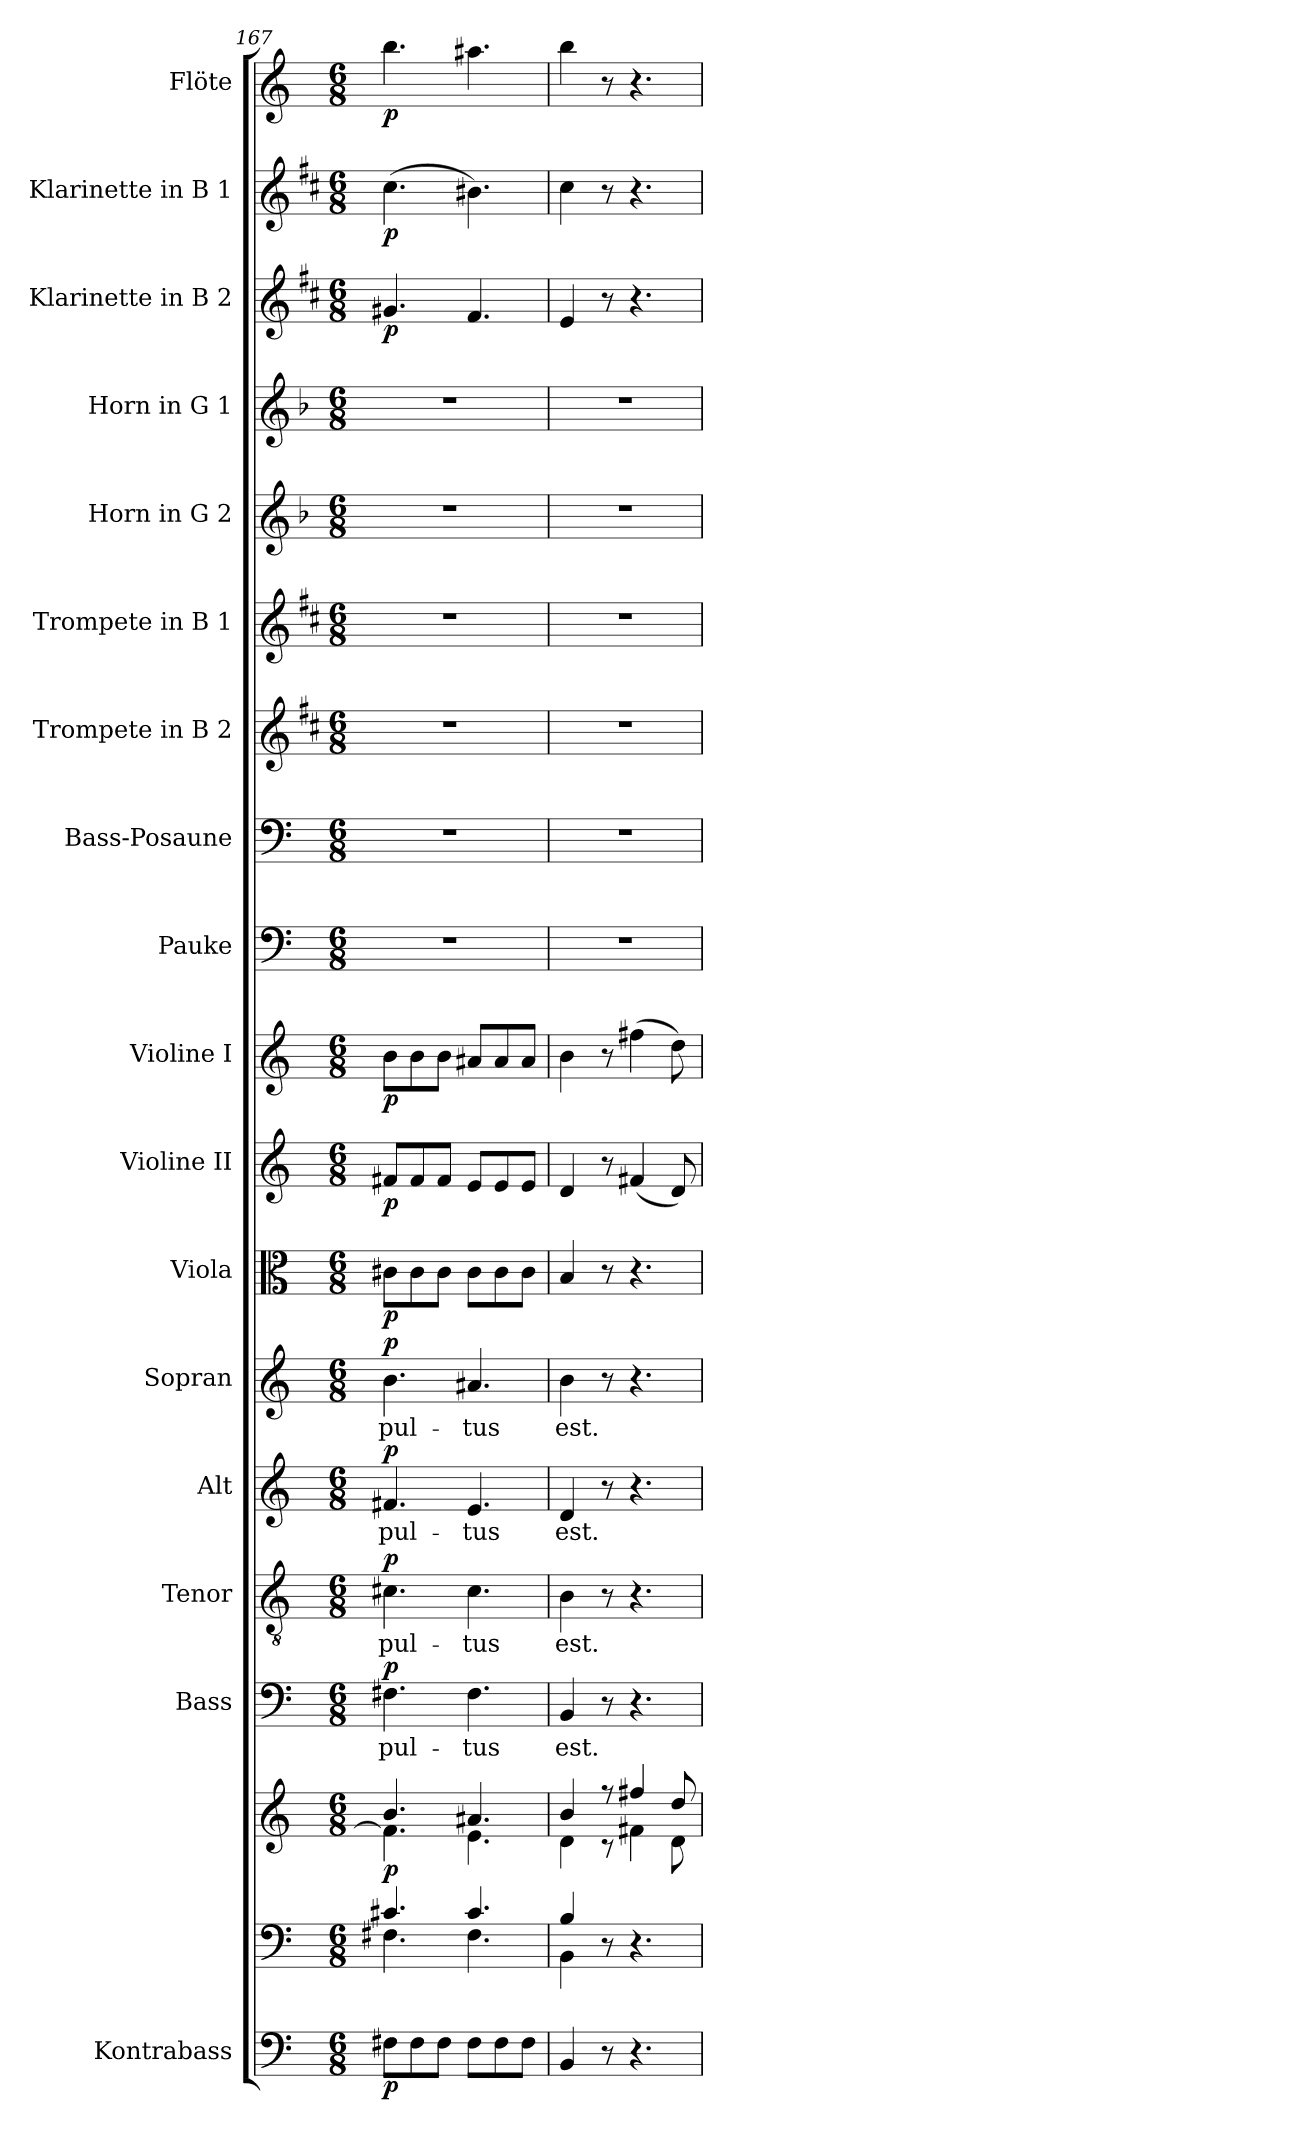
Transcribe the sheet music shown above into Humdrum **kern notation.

**kern	**dynam	**kern	**kern	**dynam	**kern	**text	**dynam	**kern	**text	**dynam	**kern	**text	**dynam	**kern	**text	**dynam	**kern	**dynam	**kern	**dynam	**kern	**dynam	**kern	**kern	**kern	**kern	**kern	**kern	**kern	**dynam	**kern	**dynam	**kern	**dynam
*part18	*part18	*part17	*part17	*part17	*part16	*part16	*part16	*part15	*part15	*part15	*part14	*part14	*part14	*part13	*part13	*part13	*part12	*part12	*part11	*part11	*part10	*part10	*part9	*part8	*part7	*part6	*part5	*part4	*part3	*part3	*part2	*part2	*part1	*part1
*staff19	*staff19	*staff18	*staff17	*staff17/18	*staff16	*staff16	*staff16	*staff15	*staff15	*staff15	*staff14	*staff14	*staff14	*staff13	*staff13	*staff13	*staff12	*staff12	*staff11	*staff11	*staff10	*staff10	*staff9	*staff8	*staff7	*staff6	*staff5	*staff4	*staff3	*staff3	*staff2	*staff2	*staff1	*staff1
*I"Kontrabass	*	*	*	*	*I"Bass	*	*	*I"Tenor	*	*	*I"Alt	*	*	*I"Sopran	*	*	*I"Viola	*	*I"Violine II	*	*I"Violine I	*	*I"Pauke	*I"Bass-Posaune	*I"Trompete in B 2	*I"Trompete in B 1	*I"Horn in G 2	*I"Horn in G 1	*I"Klarinette in B 2	*	*I"Klarinette in B 1	*	*I"Flöte	*
*I'Kb.	*	*	*	*	*I'B	*	*	*I'T	*	*	*I'A	*	*	*I'S	*	*	*I'Vla.	*	*I'Vl. II	*	*I'Vl. I	*	*I'Pk.	*I'B. Pos.	*	*	*I'Hrn. 2	*I'Hrn. 1	*	*	*	*	*I'Fl.	*
*clefF4	*	*clefF4	*clefG2	*	*clefF4	*	*	*clefGv2	*	*	*clefG2	*	*	*clefG2	*	*	*clefC3	*	*clefG2	*	*clefG2	*	*clefF4	*clefF4	*clefG2	*clefG2	*clefG2	*clefG2	*clefG2	*	*clefG2	*	*clefG2	*
*ITrd7c12	*	*	*	*	*	*	*	*	*	*	*	*	*	*	*	*	*	*	*	*	*	*	*	*	*ITrd1c2	*ITrd1c2	*ITrd3c5	*ITrd3c5	*ITrd1c2	*	*ITrd1c2	*	*	*
*k[]	*	*k[]	*k[]	*	*k[]	*	*	*k[]	*	*	*k[]	*	*	*k[]	*	*	*k[]	*	*k[]	*	*k[]	*	*k[]	*k[]	*k[]	*k[]	*k[]	*k[]	*k[]	*	*k[]	*	*k[]	*
*C:	*	*C:	*C:	*	*C:	*	*	*C:	*	*	*C:	*	*	*C:	*	*	*C:	*	*C:	*	*C:	*	*C:	*C:	*C:	*C:	*C:	*C:	*C:	*	*C:	*	*C:	*
*M6/8	*	*M6/8	*M6/8	*	*M6/8	*	*	*M6/8	*	*	*M6/8	*	*	*M6/8	*	*	*M6/8	*	*M6/8	*	*M6/8	*	*M6/8	*M6/8	*M6/8	*M6/8	*M6/8	*M6/8	*M6/8	*	*M6/8	*	*M6/8	*
=167	=167	=167	=167	=167	=167	=167	=167	=167	=167	=167	=167	=167	=167	=167	=167	=167	=167	=167	=167	=167	=167	=167	=167	=167	=167	=167	=167	=167	=167	=167	=167	=167	=167	=167
*	*	*^	*^	*	*	*	*	*	*	*	*	*	*	*	*	*	*	*	*	*	*	*	*	*	*	*	*	*	*	*	*	*	*	*
!	!LO:DY:b	!	!	!	!	!LO:DY:b	!	!LO:LY:b	!LO:DY:a	!	!LO:LY:b	!LO:DY:a	!	!LO:LY:b	!LO:DY:a	!	!LO:LY:b	!LO:DY:a	!	!LO:DY:b	!	!LO:DY:b	!	!LO:DY:b	!	!	!	!	!	!	!	!LO:DY:b	!	!LO:DY:b	!	!LO:DY:b
8FF#X\L	p	4.c#X/	4.F#X\	4.b/	4.f#\]	p	4.F#X\	-pul-	p	4.c#X\	-pul-	p	4.f#X/	-pul-	p	4.b\	-pul-	p	8c#X\L	p	8f#X/L	p	8b\L	p	2.r	2.r	2.r	2.r	2.r	2.r	4.f#X/	p	(>4.b\	p	4.bb\	p
8FF#\	.	.	.	.	.	.	.	.	.	.	.	.	.	.	.	.	.	.	8c#\	.	8f#/	.	8b\	.	.	.	.	.	.	.	.	.	.	.	.	.
8FF#\J	.	.	.	.	.	.	.	.	.	.	.	.	.	.	.	.	.	.	8c#\J	.	8f#/J	.	8b\J	.	.	.	.	.	.	.	.	.	.	.	.	.
!	!	!	!	!	!	!	!	!LO:LY:b	!	!	!LO:LY:b	!	!	!LO:LY:b	!	!	!LO:LY:b	!	!	!	!	!	!	!	!	!	!	!	!	!	!	!	!	!	!	!
8FF#\L	.	4.c#/	4.F#\	4.a#X/	4.e\	.	4.F#\	-tus	.	4.c#\	-tus	.	4.e/	-tus	.	4.a#X/	-tus	.	8c#\L	.	8e/L	.	8a#X/L	.	.	.	.	.	.	.	4.e/	.	4.a#X\)	.	4.aa#X\	.
8FF#\	.	.	.	.	.	.	.	.	.	.	.	.	.	.	.	.	.	.	8c#\	.	8e/	.	8a#/	.	.	.	.	.	.	.	.	.	.	.	.	.
8FF#\J	.	.	.	.	.	.	.	.	.	.	.	.	.	.	.	.	.	.	8c#\J	.	8e/J	.	8a#/J	.	.	.	.	.	.	.	.	.	.	.	.	.
=168	=168	=168	=168	=168	=168	=168	=168	=168	=168	=168	=168	=168	=168	=168	=168	=168	=168	=168	=168	=168	=168	=168	=168	=168	=168	=168	=168	=168	=168	=168	=168	=168	=168	=168	=168	=168
!	!	!	!	!	!	!	!	!LO:LY:b	!	!	!LO:LY:b	!	!	!LO:LY:b	!	!	!LO:LY:b	!	!	!	!	!	!	!	!	!	!	!	!	!	!	!	!	!	!	!
4BBB/	.	4B/	4BB\	4b/	4d\	.	4BB/	est.	.	4B\	est.	.	4d/	est.	.	4b\	est.	.	4B/	.	4d/	.	4b\	.	2.r	2.r	2.r	2.r	2.r	2.r	4d/	.	4b\	.	4bb\	.
8r	.	8r	2ryy	8r	8r	.	8r	.	.	8r	.	.	8r	.	.	8r	.	.	8r	.	8r	.	8r	.	.	.	.	.	.	.	8r	.	8r	.	8r	.
4.r	.	4.r	.	4ff#X/	4f#X\	.	4.r	.	.	4.r	.	.	4.r	.	.	4.r	.	.	4.r	.	(<4f#X/	.	(>4ff#X\	.	.	.	.	.	.	.	4.r	.	4.r	.	4.r	.
.	.	.	.	8dd/	8d\	.	.	.	.	.	.	.	.	.	.	.	.	.	.	.	8d/)	.	8dd\)	.	.	.	.	.	.	.	.	.	.	.	.	.
*	*	*v	*v	*	*	*	*	*	*	*	*	*	*	*	*	*	*	*	*	*	*	*	*	*	*	*	*	*	*	*	*	*	*	*	*	*
*	*	*	*v	*v	*	*	*	*	*	*	*	*	*	*	*	*	*	*	*	*	*	*	*	*	*	*	*	*	*	*	*	*	*	*	*
=	=	=	=	=	=	=	=	=	=	=	=	=	=	=	=	=	=	=	=	=	=	=	=	=	=	=	=	=	=	=	=	=	=	=
*-	*-	*-	*-	*-	*-	*-	*-	*-	*-	*-	*-	*-	*-	*-	*-	*-	*-	*-	*-	*-	*-	*-	*-	*-	*-	*-	*-	*-	*-	*-	*-	*-	*-	*-
